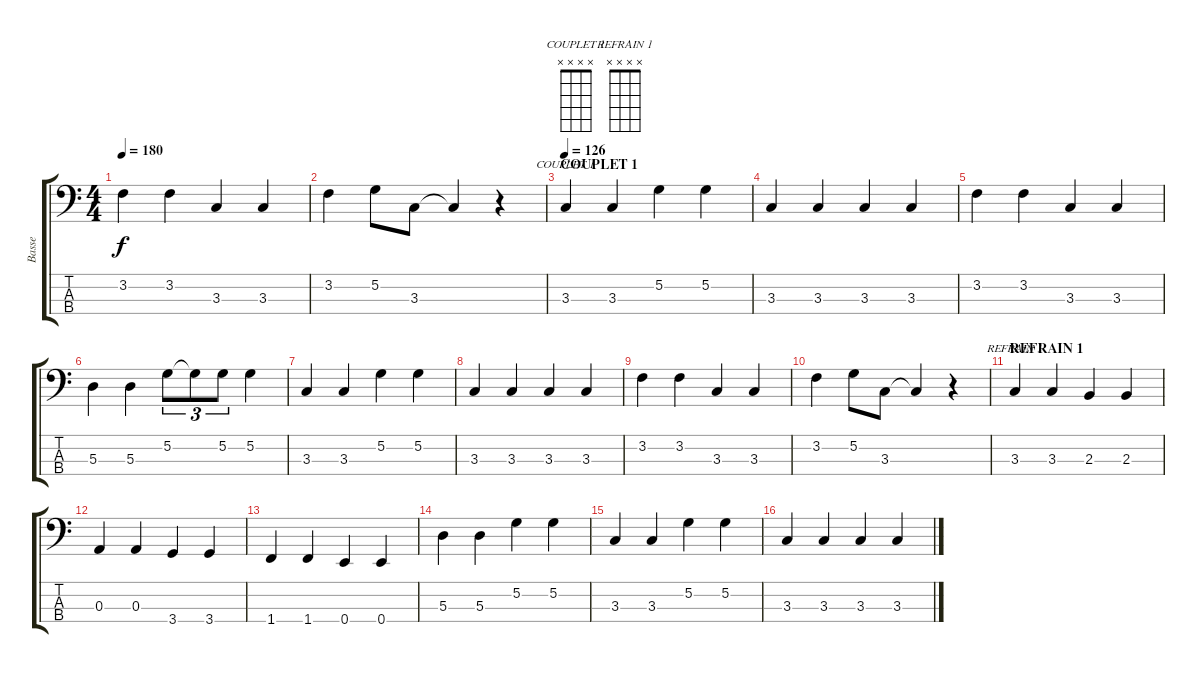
\track ("Basse" "Basse") {instrument electricbassfinger}
\staff {score tabs}
\tuning (G2 D2 A1 E1) {hide}
\chord ("COUPLET 1" x x x x) {firstfret 0}
\chord ("REFRAIN 1" x x x x) {firstfret 0}
\ts (4 4)
\tempo 180
\clef f4
\ks c
3.2.4{dy f} 3.2.4 3.3.4 3.3.4 |
3.2.4 5.2.8 3.3.8 3.3{t}.4 r.4 |
\section ("" "COUPLET 1")
\tempo 126
3.3.4{ch "COUPLET 1"} 3.3.4 5.2.4 5.2.4 |
3.3.4 3.3.4 3.3.4 3.3.4 |
3.2.4 3.2.4 3.3.4 3.3.4 |
5.3.4 5.3.4 5.2.8{tu (3 2)} 5.2{t}.8{tu (3 2)} 5.2.8{tu (3 2)} 5.2.4 |
3.3.4 3.3.4 5.2.4 5.2.4 |
3.3.4 3.3.4 3.3.4 3.3.4 |
3.2.4 3.2.4 3.3.4 3.3.4 |
3.2.4 5.2.8 3.3.8 3.3{t}.4 r.4 |
\section ("" "REFRAIN 1")
3.3.4{ch "REFRAIN 1"} 3.3.4 2.3.4 2.3.4 |
0.3.4 0.3.4 3.4.4 3.4.4 |
1.4.4 1.4.4 0.4.4 0.4.4 |
5.3.4 5.3.4 5.2.4 5.2.4 |
3.3.4 3.3.4 5.2.4 5.2.4 |
3.3.4 3.3.4 3.3.4 3.3.4
